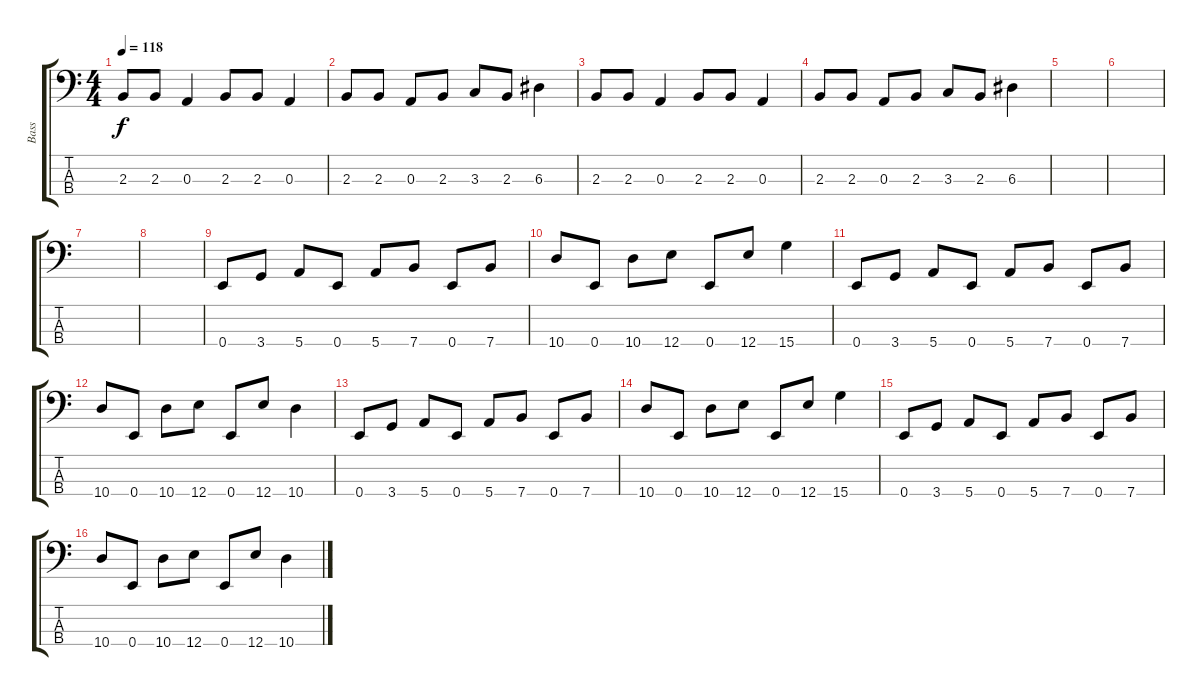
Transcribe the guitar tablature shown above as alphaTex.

\track ("Bass" "Bass") {instrument electricbassfinger}
\staff {score tabs}
\tuning (G2 D2 A1 E1) {hide}
\ts (4 4)
\tempo 118
\clef f4
\ks c
2.3.8{dy f} 2.3.8 0.3.4 2.3.8 2.3.8 0.3.4 |
2.3.8 2.3.8 0.3.8 2.3.8 3.3.8 2.3.8 6.3.4 |
2.3.8 2.3.8 0.3.4 2.3.8 2.3.8 0.3.4 |
2.3.8 2.3.8 0.3.8 2.3.8 3.3.8 2.3.8 6.3.4 |
|
|
|
|
0.4.8 3.4.8 5.4.8 0.4.8 5.4.8 7.4.8 0.4.8 7.4.8 |
10.4.8 0.4.8 10.4.8 12.4.8 0.4.8 12.4.8 15.4.4 |
0.4.8 3.4.8 5.4.8 0.4.8 5.4.8 7.4.8 0.4.8 7.4.8 |
10.4.8 0.4.8 10.4.8 12.4.8 0.4.8 12.4.8 10.4.4 |
0.4.8 3.4.8 5.4.8 0.4.8 5.4.8 7.4.8 0.4.8 7.4.8 |
10.4.8 0.4.8 10.4.8 12.4.8 0.4.8 12.4.8 15.4.4 |
0.4.8 3.4.8 5.4.8 0.4.8 5.4.8 7.4.8 0.4.8 7.4.8 |
10.4.8 0.4.8 10.4.8 12.4.8 0.4.8 12.4.8 10.4.4
